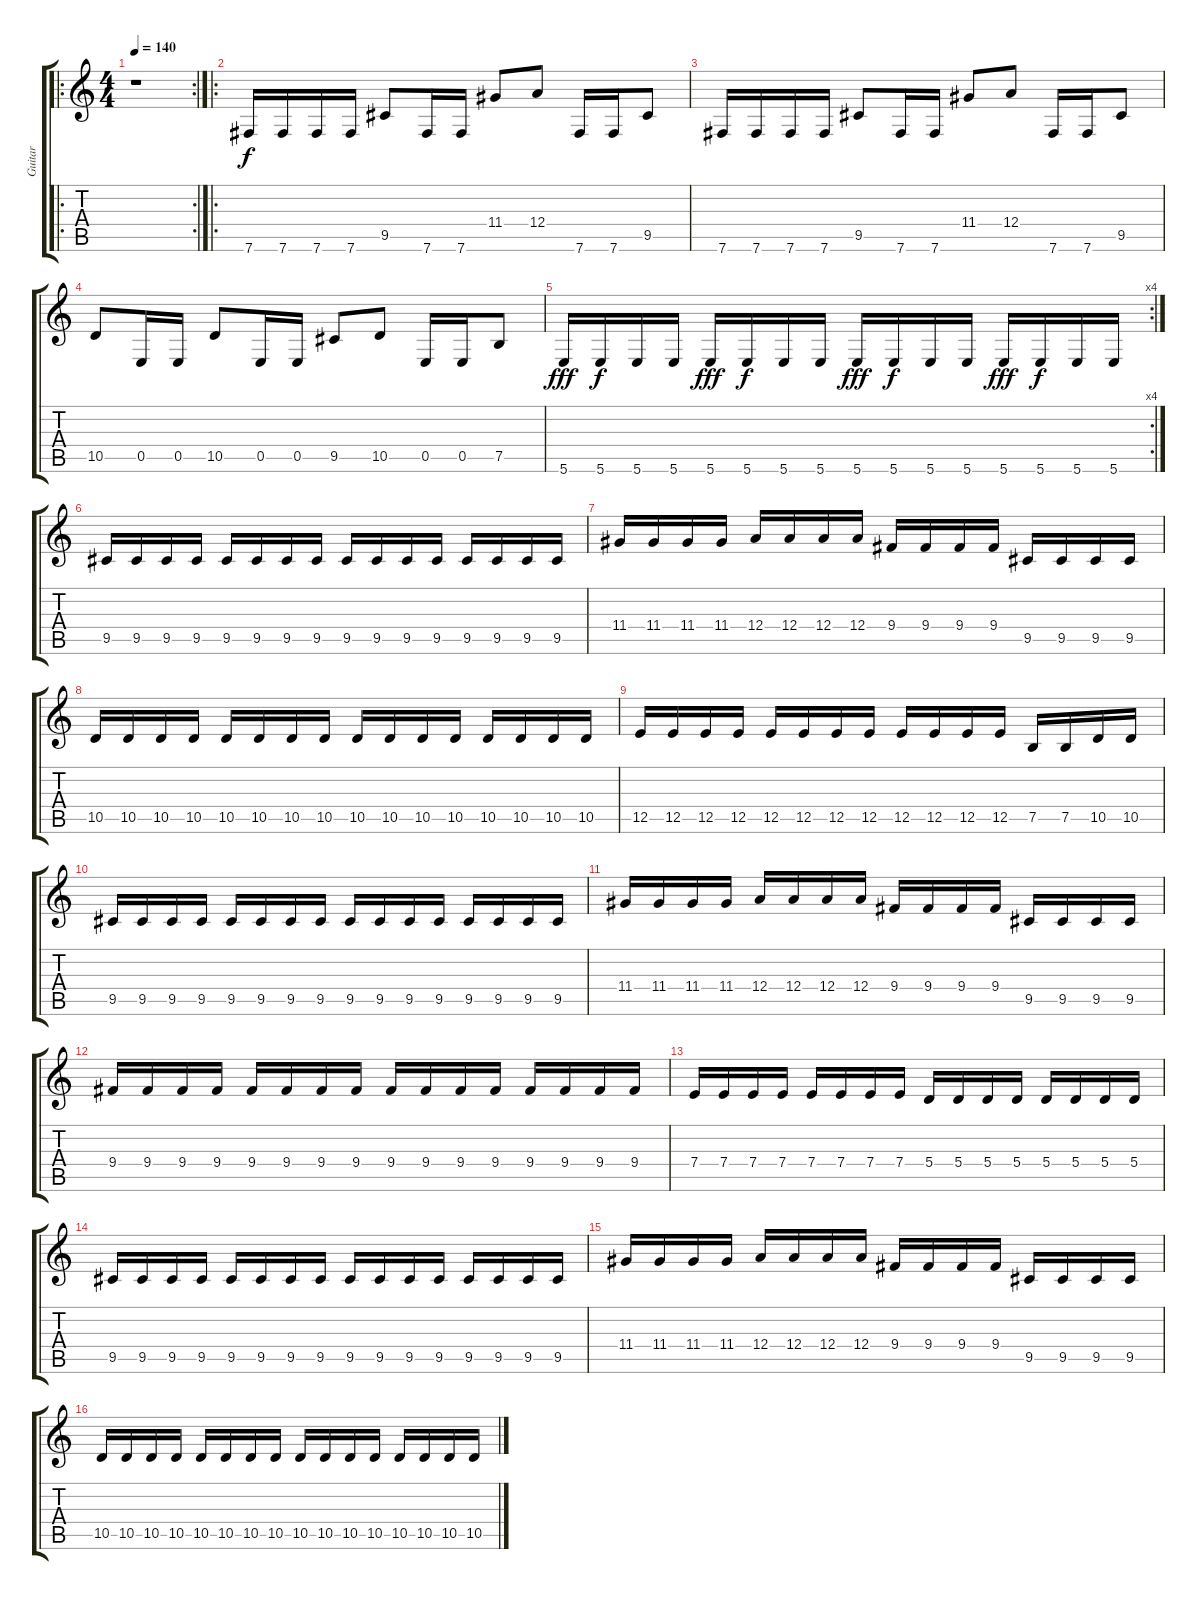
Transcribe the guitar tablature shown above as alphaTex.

\track ("Guitar" "Guitar") {instrument distortionguitar}
\staff {score tabs}
\tuning (B3 Gb3 D3 A2 E2 B1) {hide}
\ro
\rc 2
\ts (4 4)
\tempo 140
\clef g2
\ks c
r.1{dy f instrument distortionguitar} |
\ro
7.6.16 7.6.16 7.6.16 7.6.16 9.5.8 7.6.16 7.6.16 11.4.8 12.4.8 7.6.16 7.6.16 9.5.8 |
7.6.16 7.6.16 7.6.16 7.6.16 9.5.8 7.6.16 7.6.16 11.4.8 12.4.8 7.6.16 7.6.16 9.5.8 |
10.5.8 0.5.16 0.5.16 10.5.8 0.5.16 0.5.16 9.5.8 10.5.8 0.5.16 0.5.16 7.5.8 |
\rc 4
5.6.16{dy fff} 5.6.16{dy f} 5.6.16 5.6.16 5.6.16{dy fff} 5.6.16{dy f} 5.6.16 5.6.16 5.6.16{dy fff} 5.6.16{dy f} 5.6.16 5.6.16 5.6.16{dy fff} 5.6.16{dy f} 5.6.16 5.6.16 |
9.5.16 9.5.16 9.5.16 9.5.16 9.5.16 9.5.16 9.5.16 9.5.16 9.5.16 9.5.16 9.5.16 9.5.16 9.5.16 9.5.16 9.5.16 9.5.16 |
11.4.16 11.4.16 11.4.16 11.4.16 12.4.16 12.4.16 12.4.16 12.4.16 9.4.16 9.4.16 9.4.16 9.4.16 9.5.16 9.5.16 9.5.16 9.5.16 |
10.5.16 10.5.16 10.5.16 10.5.16 10.5.16 10.5.16 10.5.16 10.5.16 10.5.16 10.5.16 10.5.16 10.5.16 10.5.16 10.5.16 10.5.16 10.5.16 |
12.5.16 12.5.16 12.5.16 12.5.16 12.5.16 12.5.16 12.5.16 12.5.16 12.5.16 12.5.16 12.5.16 12.5.16 7.5.16 7.5.16 10.5.16 10.5.16 |
9.5.16 9.5.16 9.5.16 9.5.16 9.5.16 9.5.16 9.5.16 9.5.16 9.5.16 9.5.16 9.5.16 9.5.16 9.5.16 9.5.16 9.5.16 9.5.16 |
11.4.16 11.4.16 11.4.16 11.4.16 12.4.16 12.4.16 12.4.16 12.4.16 9.4.16 9.4.16 9.4.16 9.4.16 9.5.16 9.5.16 9.5.16 9.5.16 |
9.4.16 9.4.16 9.4.16 9.4.16 9.4.16 9.4.16 9.4.16 9.4.16 9.4.16 9.4.16 9.4.16 9.4.16 9.4.16 9.4.16 9.4.16 9.4.16 |
7.4.16 7.4.16 7.4.16 7.4.16 7.4.16 7.4.16 7.4.16 7.4.16 5.4.16 5.4.16 5.4.16 5.4.16 5.4.16 5.4.16 5.4.16 5.4.16 |
9.5.16 9.5.16 9.5.16 9.5.16 9.5.16 9.5.16 9.5.16 9.5.16 9.5.16 9.5.16 9.5.16 9.5.16 9.5.16 9.5.16 9.5.16 9.5.16 |
11.4.16 11.4.16 11.4.16 11.4.16 12.4.16 12.4.16 12.4.16 12.4.16 9.4.16 9.4.16 9.4.16 9.4.16 9.5.16 9.5.16 9.5.16 9.5.16 |
10.5.16 10.5.16 10.5.16 10.5.16 10.5.16 10.5.16 10.5.16 10.5.16 10.5.16 10.5.16 10.5.16 10.5.16 10.5.16 10.5.16 10.5.16 10.5.16
